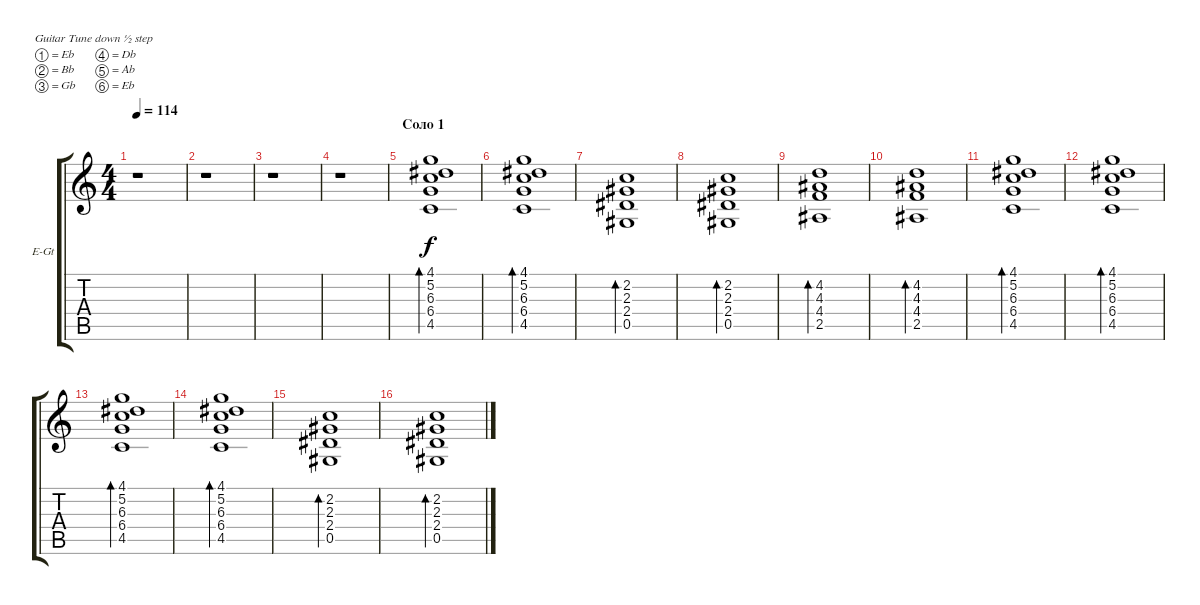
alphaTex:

\bracketExtendMode groupsimilarinstruments
\firstSystemTrackNameOrientation horizontal
\otherSystemsTrackNameOrientation horizontal
\track ("Гитара 1" "E-Gt") {instrument distortionguitar}
\staff {score tabs}
\tuning (Eb4 Bb3 Gb3 Db3 Ab2 Eb2)
\ts (4 4)
\tempo 114
\clef g2
\scale
0.333333
\ks c
r.1{dy f} |
\scale
0.333333 r.1 |
\scale
0.333333 r.1 |
\scale
0.333333 r.1 |
\section ("" "Соло 1")
\scale
0.333333 (4.1 5.2 6.3 6.4 4.5).1{bd 42} |
\scale
0.333333 (4.1 5.2 6.3 6.4 4.5).1{bd 42} |
\scale
0.333333 (2.2 2.3 2.4 0.5).1{bd 42} |
\scale
0.333333 (2.2 2.3 2.4 0.5).1{bd 42} |
\scale
0.333333 (4.2 4.3 4.4 2.5).1{bd 42} |
\scale
0.333333 (4.2 4.3 4.4 2.5).1{bd 42} |
\scale
0.333333 (4.1 5.2 6.3 6.4 4.5).1{bd 42} |
\scale
0.333333 (4.1 5.2 6.3 6.4 4.5).1{bd 42} |
\scale
0.333333 (4.1 5.2 6.3 6.4 4.5).1{bd 42} |
\scale
0.333333 (4.1 5.2 6.3 6.4 4.5).1{bd 42} |
\scale
0.333333 (2.2 2.3 2.4 0.5).1{bd 42} |
\scale
0.333333 (2.2 2.3 2.4 0.5).1{bd 42}
